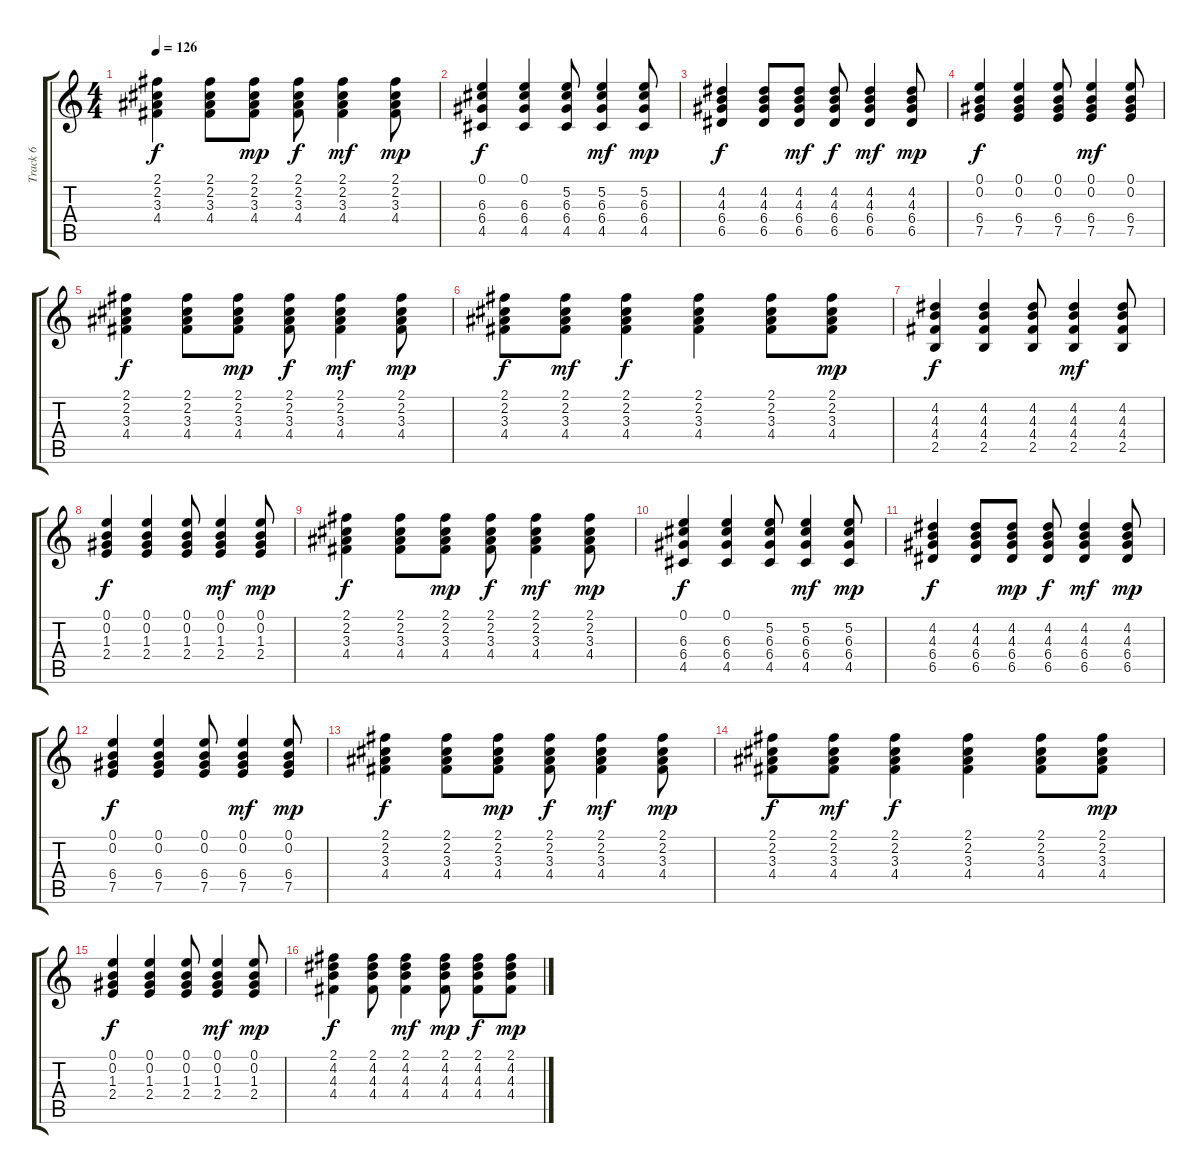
\track ("Track 6" "Track 6") {instrument acousticguitarsteel}
\staff {score tabs}
\tuning (E4 B3 G3 D3 A2 E2) {hide}
\ts (4 4)
\tempo 126
\clef g2
\ks c
(2.1 2.2 3.3 4.4).4{dy f} (2.1 2.2 3.3 4.4).8 (2.1 2.2 3.3 4.4).8{dy mp} (2.1 2.2 3.3 4.4).8{dy f} (2.1 2.2 3.3 4.4).4{dy mf} (2.1 2.2 3.3 4.4).8{dy mp} |
(0.1 6.3 6.4 4.5).4{dy f} (0.1 6.3 6.4 4.5).4 (5.2 6.3 6.4 4.5).8 (5.2 6.3 6.4 4.5).4{dy mf} (5.2 6.3 6.4 4.5).8{dy mp} |
(4.2 4.3 6.4 6.5).4{dy f} (4.2 4.3 6.4 6.5).8 (4.2 4.3 6.4 6.5).8{dy mf} (4.2 4.3 6.4 6.5).8{dy f} (4.2 4.3 6.4 6.5).4{dy mf} (4.2 4.3 6.4 6.5).8{dy mp} |
(0.1 0.2 6.4 7.5).4{dy f} (0.1 0.2 6.4 7.5).4 (0.1 0.2 6.4 7.5).8 (0.1 0.2 6.4 7.5).4{dy mf} (0.1 0.2 6.4 7.5).8 |
(2.1 2.2 3.3 4.4).4{dy f} (2.1 2.2 3.3 4.4).8 (2.1 2.2 3.3 4.4).8{dy mp} (2.1 2.2 3.3 4.4).8{dy f} (2.1 2.2 3.3 4.4).4{dy mf} (2.1 2.2 3.3 4.4).8{dy mp} |
(2.1 2.2 3.3 4.4).8{dy f} (2.1 2.2 3.3 4.4).8{dy mf} (2.1 2.2 3.3 4.4).4{dy f} (2.1 2.2 3.3 4.4).4 (2.1 2.2 3.3 4.4).8 (2.1 2.2 3.3 4.4).8{dy mp} |
(4.2 4.3 4.4 2.5).4{dy f} (4.2 4.3 4.4 2.5).4 (4.2 4.3 4.4 2.5).8 (4.2 4.3 4.4 2.5).4{dy mf} (4.2 4.3 4.4 2.5).8 |
(0.1 0.2 1.3 2.4).4{dy f} (0.1 0.2 1.3 2.4).4 (0.1 0.2 1.3 2.4).8 (0.1 0.2 1.3 2.4).4{dy mf} (0.1 0.2 1.3 2.4).8{dy mp} |
(2.1 2.2 3.3 4.4).4{dy f} (2.1 2.2 3.3 4.4).8 (2.1 2.2 3.3 4.4).8{dy mp} (2.1 2.2 3.3 4.4).8{dy f} (2.1 2.2 3.3 4.4).4{dy mf} (2.1 2.2 3.3 4.4).8{dy mp} |
(0.1 6.3 6.4 4.5).4{dy f} (0.1 6.3 6.4 4.5).4 (5.2 6.3 6.4 4.5).8 (5.2 6.3 6.4 4.5).4{dy mf} (5.2 6.3 6.4 4.5).8{dy mp} |
(4.2 4.3 6.4 6.5).4{dy f} (4.2 4.3 6.4 6.5).8 (4.2 4.3 6.4 6.5).8{dy mp} (4.2 4.3 6.4 6.5).8{dy f} (4.2 4.3 6.4 6.5).4{dy mf} (4.2 4.3 6.4 6.5).8{dy mp} |
(0.1 0.2 6.4 7.5).4{dy f} (0.1 0.2 6.4 7.5).4 (0.1 0.2 6.4 7.5).8 (0.1 0.2 6.4 7.5).4{dy mf} (0.1 0.2 6.4 7.5).8{dy mp} |
(2.1 2.2 3.3 4.4).4{dy f} (2.1 2.2 3.3 4.4).8 (2.1 2.2 3.3 4.4).8{dy mp} (2.1 2.2 3.3 4.4).8{dy f} (2.1 2.2 3.3 4.4).4{dy mf} (2.1 2.2 3.3 4.4).8{dy mp} |
(2.1 2.2 3.3 4.4).8{dy f} (2.1 2.2 3.3 4.4).8{dy mf} (2.1 2.2 3.3 4.4).4{dy f} (2.1 2.2 3.3 4.4).4 (2.1 2.2 3.3 4.4).8 (2.1 2.2 3.3 4.4).8{dy mp} |
(0.1 0.2 1.3 2.4).4{dy f} (0.1 0.2 1.3 2.4).4 (0.1 0.2 1.3 2.4).8 (0.1 0.2 1.3 2.4).4{dy mf} (0.1 0.2 1.3 2.4).8{dy mp} |
(2.1 4.2 4.3 4.4).4{dy f} (2.1 4.2 4.3 4.4).8 (2.1 4.2 4.3 4.4).4{dy mf} (2.1 4.2 4.3 4.4).8{dy mp} (2.1 4.2 4.3 4.4).8{dy f} (2.1 4.2 4.3 4.4).8{dy mp}
